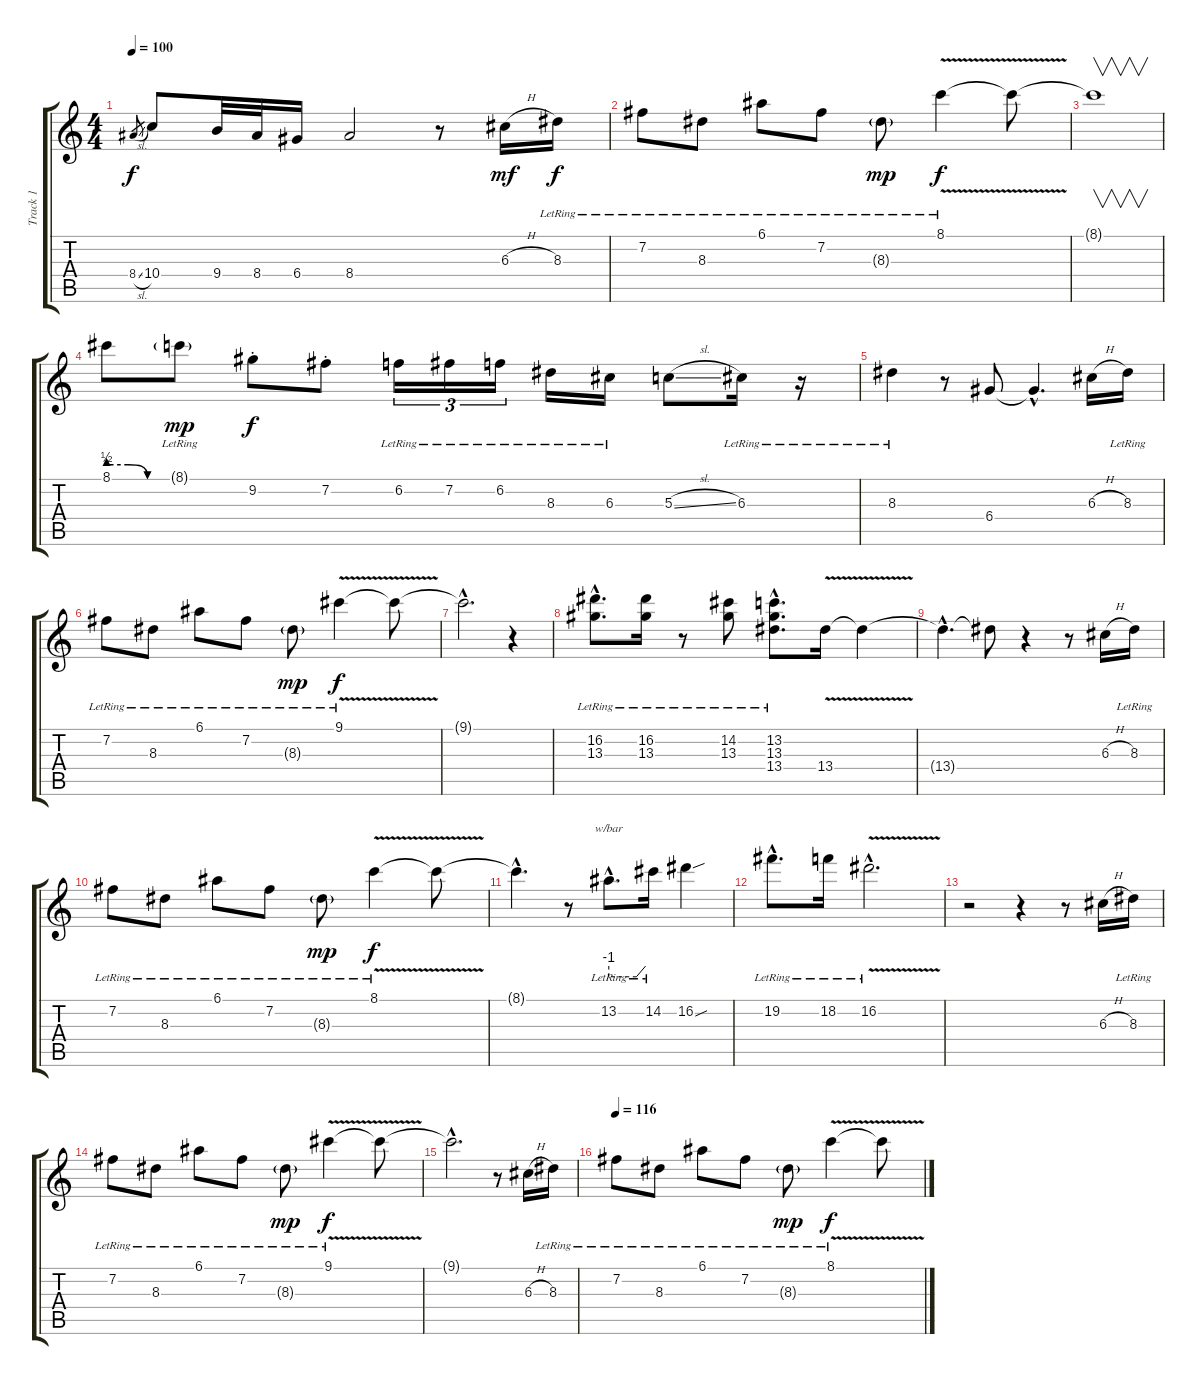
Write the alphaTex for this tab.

\track ("Track 1" "Track 1") {instrument electricguitarclean}
\staff {score tabs}
\tuning (E4 B3 G3 D3 A2 E2) {hide}
\ts (4 4)
\tempo 100
\clef g2
\ks c
8.4{sl}.8{gr dy f} 10.4.8 9.4.32 8.4.32 6.4.16 8.4.2 r.8 6.3{h}.16{dy mf} 8.3{lr}.16{dy f} |
7.2{lr}.8 8.3{lr}.8 6.1{lr}.8 7.2{lr}.8 8.3{g lr}.8{dy mp} 8.1{v lr}.4{dy f} 8.1{t}.8 |
8.1{t}.1{v} |
8.1{be (custom 0 2 20 2 40 0 60 0)}.8 8.1{g lr}.8{dy mp} 9.2{st}.8{dy f} 7.2{st}.8 6.2{lr}.16{tu (3 2)} 7.2{lr}.16{tu (3 2)} 6.2{lr}.16{tu (3 2)} 8.3{lr}.16 6.3{lr}.16 5.3{sl}.8 6.3{lr}.16 r.16 |
8.3{lr}.4 r.8 6.4.8 6.4{hac t}.4{d} 6.3{h}.16 8.3{lr}.16 |
7.2{lr}.8 8.3{lr}.8 6.1{lr}.8 7.2{lr}.8 8.3{g lr}.8{dy mp} 9.1{v lr}.4{dy f} 9.1{t}.8 |
9.1{hac t}.2{d} r.4 |
(16.2{hac lr} 13.3{hac lr}).8{d} (16.2{lr} 13.3{lr}).16 r.8 (14.2{lr} 13.3{lr}).8 (13.2{hac lr} 13.3{hac lr} 13.4{hac}).8{d} 13.4{v}.16 13.4{t}.4 |
13.4{hac t}.4{d} 13.4{t}.8 r.4 r.8 6.3{h}.16 8.3{lr}.16 |
7.2{lr}.8 8.3{lr}.8 6.1{lr}.8 7.2{lr}.8 8.3{g lr}.8{dy mp} 8.1{v lr}.4{dy f} 8.1{t}.8 |
8.1{hac t}.4{d} r.8 13.2{hac lr}.8{d tbe (custom default 0 -4 45 -4 60 0)} 14.2{lr}.16 16.2{sou}.4 |
19.2{hac lr}.8{d} 18.2{lr}.16 16.2{v hac lr}.2{d} |
r.2 r.4 r.8 6.3{h}.16 8.3{lr}.16 |
7.2{lr}.8 8.3{lr}.8 6.1{lr}.8 7.2{lr}.8 8.3{g lr}.8{dy mp} 9.1{v lr}.4{dy f} 9.1{t}.8 |
9.1{hac t}.2{d} r.8 6.3{h}.16 8.3{lr}.16 |
\tempo 116
7.2{lr}.8 8.3{lr}.8 6.1{lr}.8 7.2{lr}.8 8.3{g lr}.8{dy mp} 8.1{v lr}.4{dy f} 8.1{t}.8
